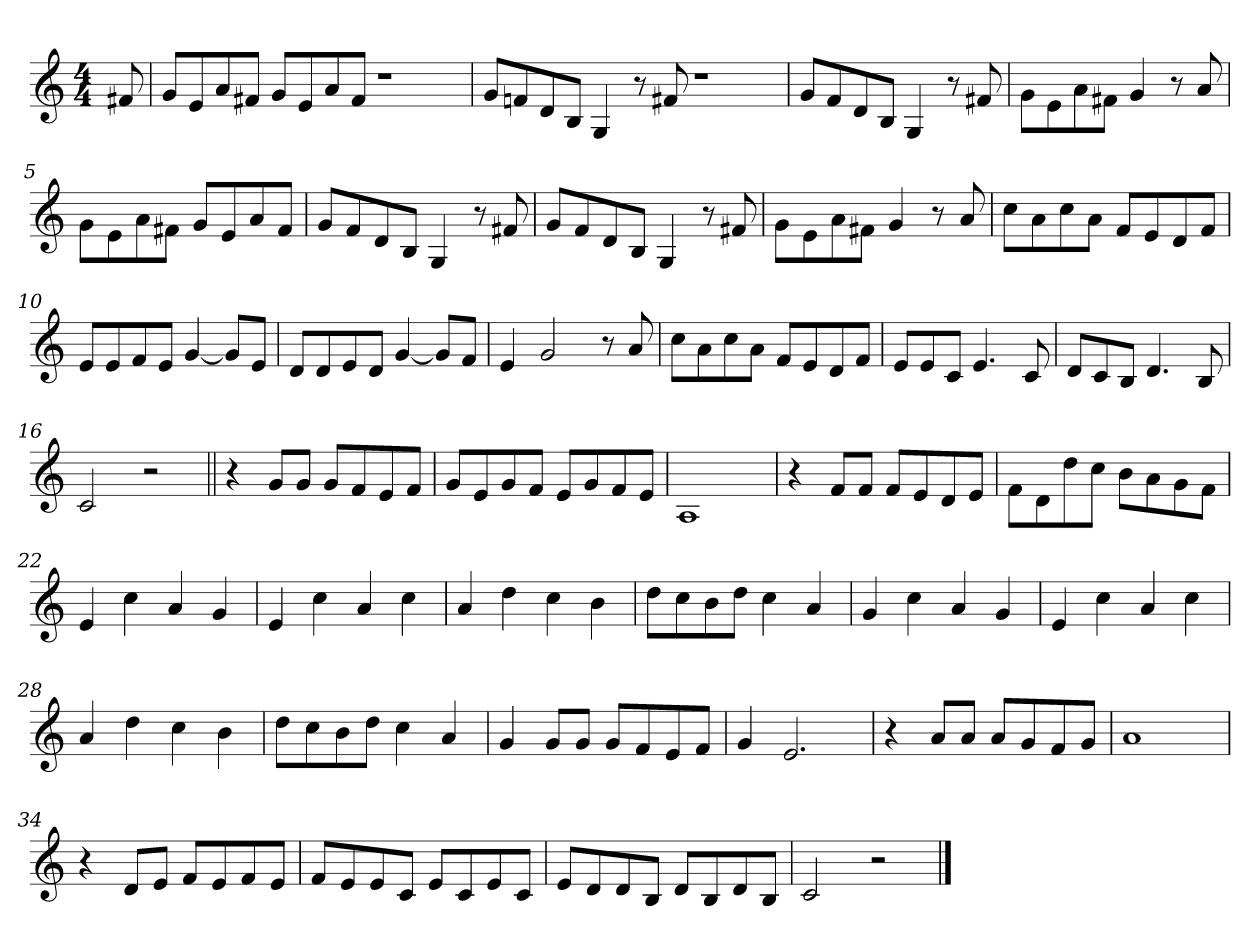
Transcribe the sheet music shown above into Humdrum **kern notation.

**kern
*part1
*staff1
*clefG2
*k[]
*C:
*M4/4
=
8f#/
=1
8g/L
8e/
8a/
8f#X/J
8g/L
8e/
8a/
8f#/J
1r
=2
8g/L
8fn/
8d/
8B/J
4G/
8r
8f#X/
1r
=3
8g/L
8f/
8d/
8B/J
4G/
8r
8f#X/
=4
8g\L
8e\
8a\
8f#X\J
4g/
8r
8a/
!!LO:LB:g=z
=5
8g\L
8e\
8a\
8f#X\J
8g/L
8e/
8a/
8f#/J
=6
8g/L
8f/
8d/
8B/J
4G/
8r
8f#X/
=7
8g/L
8f/
8d/
8B/J
4G/
8r
8f#X/
=8
8g\L
8e\
8a\
8f#X\J
4g/
8r
8a/
!!LO:LB:g=z
=9
8cc\L
8a\
8cc\
8a\J
8f/L
8e/
8d/
8f/J
=10
8e/L
8e/
8f/
8e/J
[4g/
8g/L]
8e/J
=11
8d/L
8d/
8e/
8d/J
[4g/
8g/L]
8f/J
=12
4e/
2g/
8r
8a/
!!LO:LB:g=z
=13
8cc\L
8a\
8cc\
8a\J
8f/L
8e/
8d/
8f/J
=14
8e/L
8e/
8c/J
4.e/
8c/
=15
8d/L
8c/
8B/J
4.d/
8B/
=16
2c/
2r
!!LO:LB:g=z
=17||
4r
8g/L
8g/J
8g/L
8f/
8e/
8f/J
=18
8g/L
8e/
8g/
8f/J
8e/L
8g/
8f/
8e/J
=19
1A
=20
4r
8f/L
8f/J
8f/L
8e/
8d/
8e/J
=21
8f\L
8d\
8dd\
8cc\J
8b\L
8a\
8g\
8f\J
!!LO:LB:g=z
=22
4e/
4cc\
4a/
4g/
=23
4e/
4cc\
4a/
4cc\
=24
4a/
4dd\
4cc\
4b\
=25
8dd\L
8cc\
8b\
8dd\J
4cc\
4a/
!!LO:LB:g=z
=26
4g/
4cc\
4a/
4g/
=27
4e/
4cc\
4a/
4cc\
=28
4a/
4dd\
4cc\
4b\
=29
8dd\L
8cc\
8b\
8dd\J
4cc\
4a/
!!LO:LB:g=z
=30
4g/
8g/L
8g/J
8g/L
8f/
8e/
8f/J
=31
4g/
2.e/
=32
4r
8a/L
8a/J
8a/L
8g/
8f/
8g/J
=33
1a
!!LO:LB:g=z
=34
4r
8d/L
8e/J
8f/L
8e/
8f/
8e/J
=35
8f/L
8e/
8e/
8c/J
8e/L
8c/
8e/
8c/J
=36
8e/L
8d/
8d/
8B/J
8d/L
8B/
8d/
8B/J
=37
2c/
2r
==
*-
